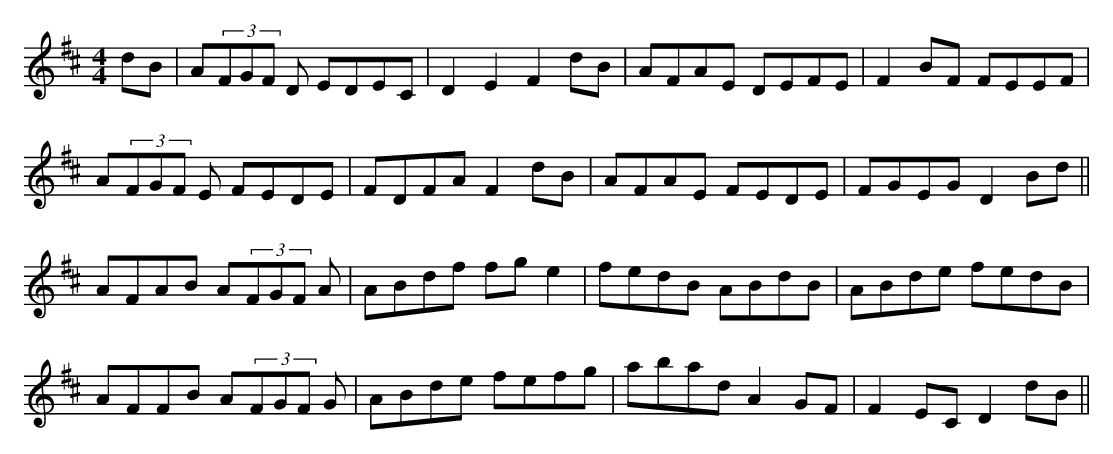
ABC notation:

X:1
M:4/4
K:D
dB|A(3FGF D EDEC|D2E2 F2dB|AFAE DEFE|F2BF FEEF|
A(3FGF E FEDE|FDFA F2dB|AFAE FEDE|FGEG D2Bd||
AFAB A(3FGF A|ABdf fge2|fedB ABdB|ABde fedB|
AFFB A(3FGF G|ABde fefg|abad A2GF|F2EC D2dB||
